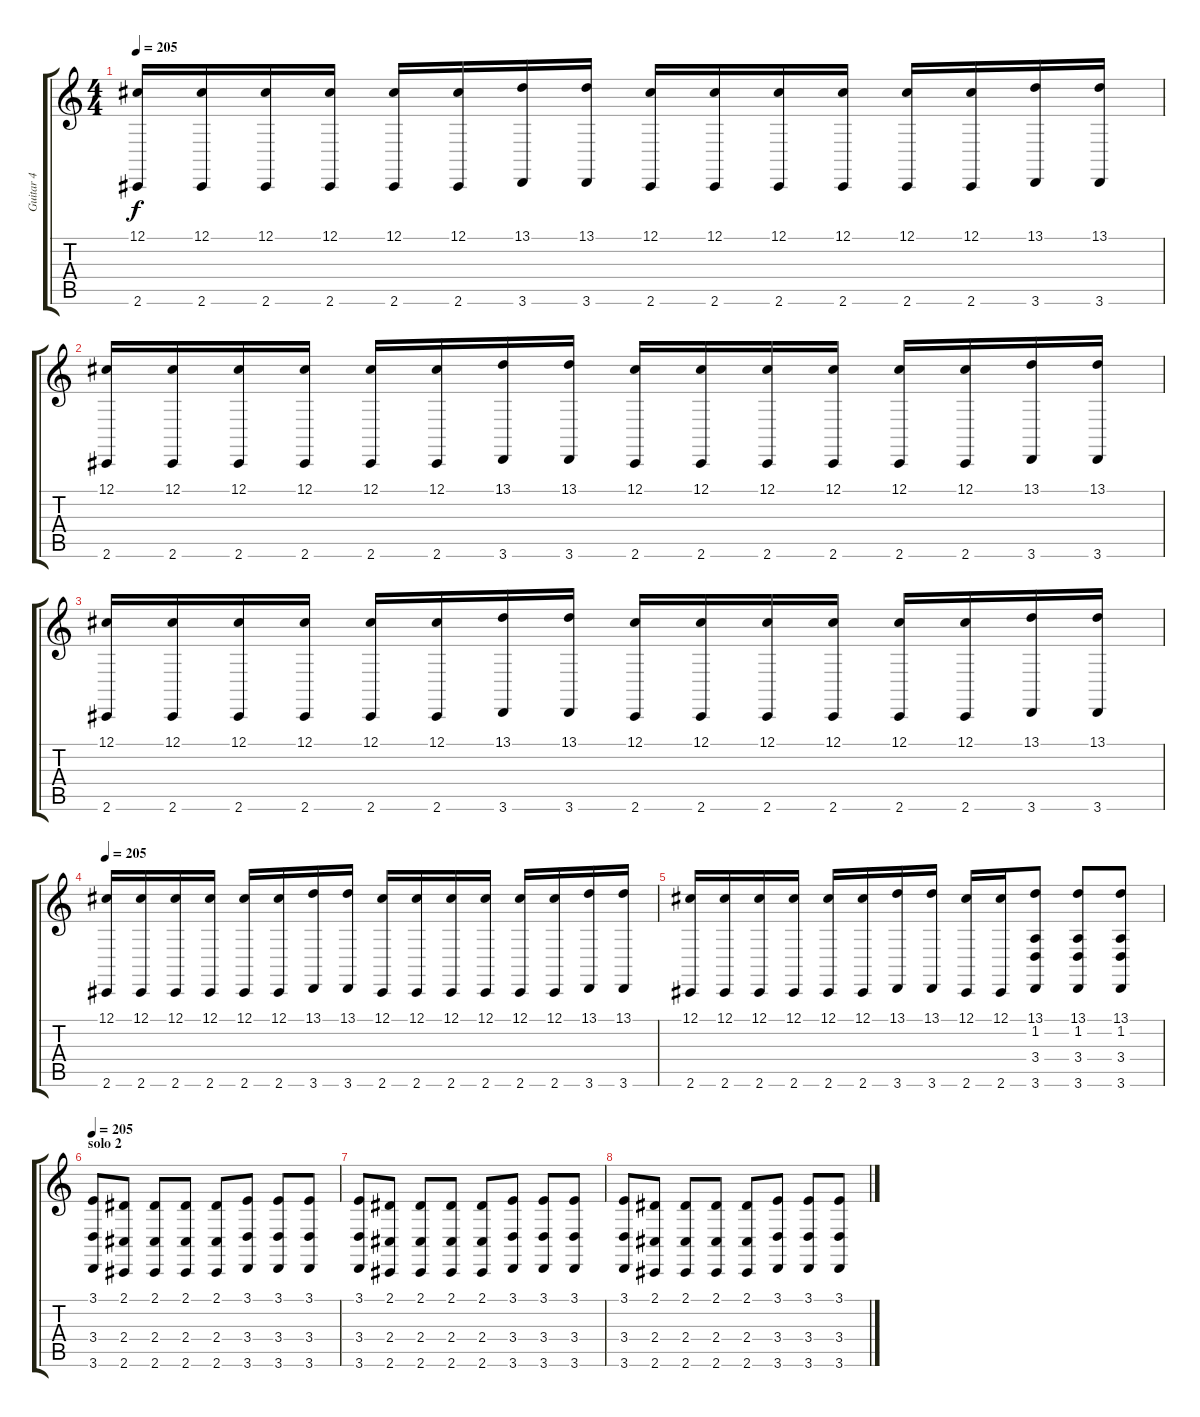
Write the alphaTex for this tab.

\track ("Guitar 4" "Guitar 4") {instrument accordion}
\staff {score tabs}
\tuning (Db4 Ab3 E3 B2 Gb2 B1) {hide}
\ts (4 4)
\tempo 205
\clef g2
\ks c
(12.1 2.6).16{dy f} (12.1 2.6).16 (12.1 2.6).16 (12.1 2.6).16 (12.1 2.6).16 (12.1 2.6).16 (13.1 3.6).16 (13.1 3.6).16 (12.1 2.6).16 (12.1 2.6).16 (12.1 2.6).16 (12.1 2.6).16 (12.1 2.6).16 (12.1 2.6).16 (13.1 3.6).16 (13.1 3.6).16 |
(12.1 2.6).16 (12.1 2.6).16 (12.1 2.6).16 (12.1 2.6).16 (12.1 2.6).16 (12.1 2.6).16 (13.1 3.6).16 (13.1 3.6).16 (12.1 2.6).16 (12.1 2.6).16 (12.1 2.6).16 (12.1 2.6).16 (12.1 2.6).16 (12.1 2.6).16 (13.1 3.6).16 (13.1 3.6).16 |
(12.1 2.6).16 (12.1 2.6).16 (12.1 2.6).16 (12.1 2.6).16 (12.1 2.6).16 (12.1 2.6).16 (13.1 3.6).16 (13.1 3.6).16 (12.1 2.6).16 (12.1 2.6).16 (12.1 2.6).16 (12.1 2.6).16 (12.1 2.6).16 (12.1 2.6).16 (13.1 3.6).16 (13.1 3.6).16 |
\tempo 205
(12.1 2.6).16 (12.1 2.6).16 (12.1 2.6).16 (12.1 2.6).16 (12.1 2.6).16 (12.1 2.6).16 (13.1 3.6).16 (13.1 3.6).16 (12.1 2.6).16 (12.1 2.6).16 (12.1 2.6).16 (12.1 2.6).16 (12.1 2.6).16 (12.1 2.6).16 (13.1 3.6).16 (13.1 3.6).16 |
(12.1 2.6).16 (12.1 2.6).16 (12.1 2.6).16 (12.1 2.6).16 (12.1 2.6).16 (12.1 2.6).16 (13.1 3.6).16 (13.1 3.6).16 (12.1 2.6).16 (12.1 2.6).16 (13.1 1.2 3.4 3.6).8 (13.1 1.2 3.4 3.6).8 (13.1 1.2 3.4 3.6).8 |
\section ("" "solo 2")
\tempo 205
(3.1 3.4 3.6).8 (2.1 2.4 2.6).8 (2.1 2.4 2.6).8 (2.1 2.4 2.6).8 (2.1 2.4 2.6).8 (3.1 3.4 3.6).8 (3.1 3.4 3.6).8 (3.1 3.4 3.6).8 |
(3.1 3.4 3.6).8 (2.1 2.4 2.6).8 (2.1 2.4 2.6).8 (2.1 2.4 2.6).8 (2.1 2.4 2.6).8 (3.1 3.4 3.6).8 (3.1 3.4 3.6).8 (3.1 3.4 3.6).8 |
(3.1 3.4 3.6).8 (2.1 2.4 2.6).8 (2.1 2.4 2.6).8 (2.1 2.4 2.6).8 (2.1 2.4 2.6).8 (3.1 3.4 3.6).8 (3.1 3.4 3.6).8 (3.1 3.4 3.6).8
